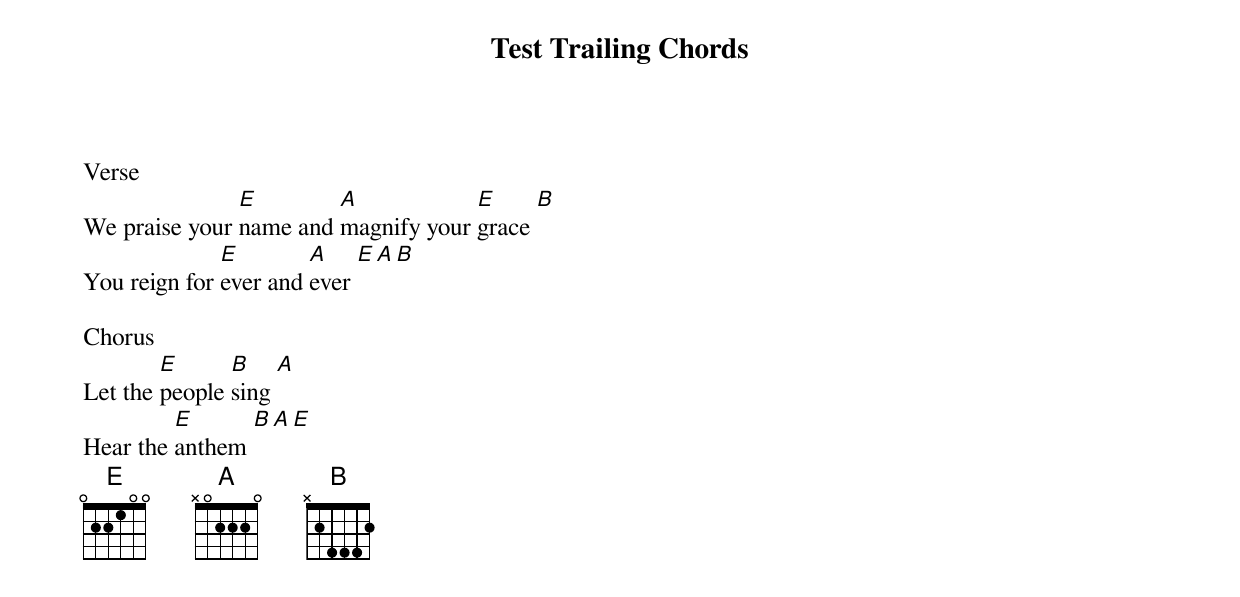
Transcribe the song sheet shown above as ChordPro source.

{title: Test Trailing Chords}
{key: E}
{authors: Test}
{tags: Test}

Verse
We praise your [E]name and [A]magnify your [E]grace [B]
You reign for [E]ever and [A]ever [E][A][B]

Chorus
Let the [E]people [B]sing [A]
Hear the [E]anthem [B][A][E]
